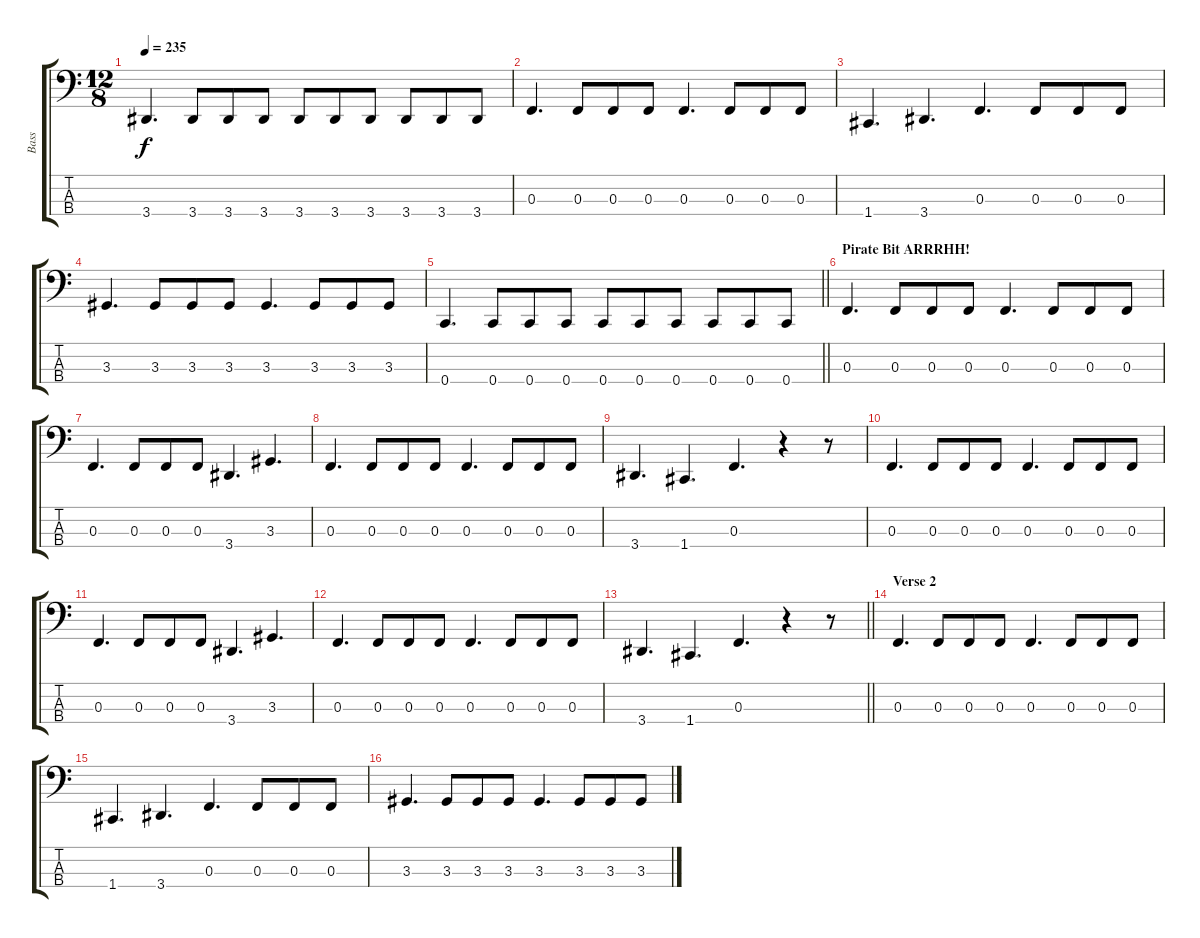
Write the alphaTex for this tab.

\track ("Bass" "Bass") {instrument electricbassfinger}
\staff {score tabs}
\tuning (Eb2 Bb1 F1 C1) {hide}
\ts (12 8)
\tempo 235
\clef f4
\ks c
3.4.4{d dy f} 3.4.8 3.4.8 3.4.8 3.4.8 3.4.8 3.4.8 3.4.8 3.4.8 3.4.8 |
0.3.4{d} 0.3.8 0.3.8 0.3.8 0.3.4{d} 0.3.8 0.3.8 0.3.8 |
1.4.4{d} 3.4.4{d} 0.3.4{d} 0.3.8 0.3.8 0.3.8 |
3.3.4{d} 3.3.8 3.3.8 3.3.8 3.3.4{d} 3.3.8 3.3.8 3.3.8 |
\barLineRight lightlight
0.4.4{d} 0.4.8 0.4.8 0.4.8 0.4.8 0.4.8 0.4.8 0.4.8 0.4.8 0.4.8 |
\section ("" "Pirate Bit ARRRHH!")
0.3.4{d} 0.3.8 0.3.8 0.3.8 0.3.4{d} 0.3.8 0.3.8 0.3.8 |
0.3.4{d} 0.3.8 0.3.8 0.3.8 3.4.4{d} 3.3.4{d} |
0.3.4{d} 0.3.8 0.3.8 0.3.8 0.3.4{d} 0.3.8 0.3.8 0.3.8 |
3.4.4{d} 1.4.4{d} 0.3.4{d} r.4 r.8 |
0.3.4{d} 0.3.8 0.3.8 0.3.8 0.3.4{d} 0.3.8 0.3.8 0.3.8 |
0.3.4{d} 0.3.8 0.3.8 0.3.8 3.4.4{d} 3.3.4{d} |
0.3.4{d} 0.3.8 0.3.8 0.3.8 0.3.4{d} 0.3.8 0.3.8 0.3.8 |
\barLineRight lightlight
3.4.4{d} 1.4.4{d} 0.3.4{d} r.4 r.8 |
\section ("" "Verse 2")
0.3.4{d} 0.3.8 0.3.8 0.3.8 0.3.4{d} 0.3.8 0.3.8 0.3.8 |
1.4.4{d} 3.4.4{d} 0.3.4{d} 0.3.8 0.3.8 0.3.8 |
3.3.4{d} 3.3.8 3.3.8 3.3.8 3.3.4{d} 3.3.8 3.3.8 3.3.8
